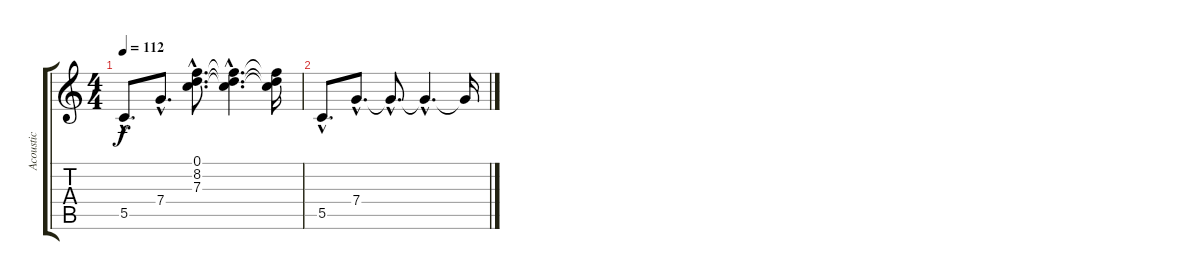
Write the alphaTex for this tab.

\track ("Acoustic" "Acoustic") {instrument acousticguitarnylon}
\staff {score tabs}
\tuning (D4 A3 F3 C3 G2 C2) {hide}
\ts (4 4)
\tempo 112
\clef g2
\ks c
5.5{hac}.8{d dy f} 7.4{hac}.8{d} (0.1{hac} 8.2{hac} 7.3{hac}).8{d} (0.1{hac t} 8.2{hac t} 7.3{hac t}).4{d} (0.1{t} 8.2{t} 7.3{t}).16 |
5.5{hac}.8{d} 7.4{hac}.8{d} 7.4{hac t}.8{d} 7.4{hac t}.4{d} 7.4{t}.16
